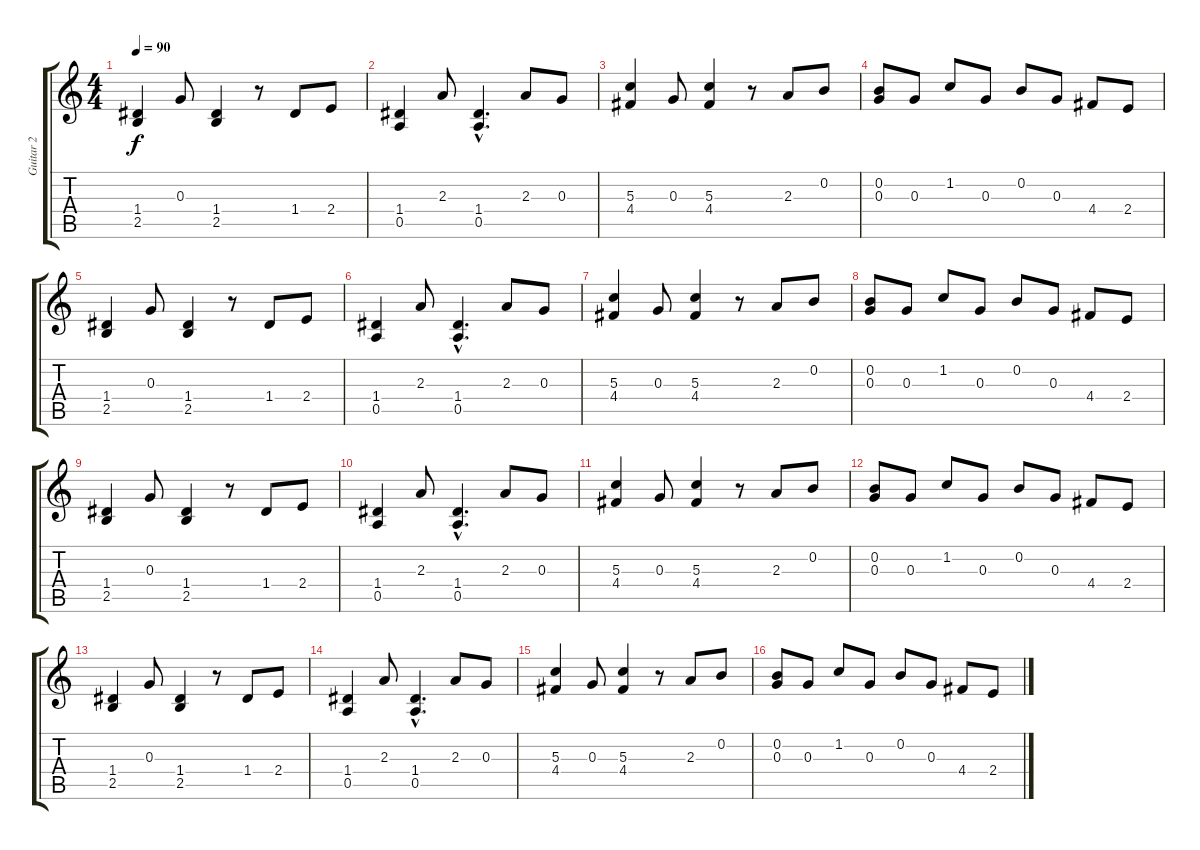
\track ("Guitar 2" "Guitar 2") {instrument distortionguitar}
\staff {score tabs}
\tuning (E4 B3 G3 D3 A2 E2) {hide}
\ts (4 4)
\tempo 90
\clef g2
\ks c
(1.4 2.5).4{dy f instrument distortionguitar} 0.3.8 (1.4 2.5).4 r.8 1.4.8 2.4.8 |
(1.4 0.5).4 2.3.8 (1.4{hac} 0.5{hac}).4{d} 2.3.8 0.3.8 |
(5.3 4.4).4 0.3.8 (5.3 4.4).4 r.8 2.3.8 0.2.8 |
(0.2 0.3).8 0.3.8 1.2.8 0.3.8 0.2.8 0.3.8 4.4.8 2.4.8 |
(1.4 2.5).4 0.3.8 (1.4 2.5).4 r.8 1.4.8 2.4.8 |
(1.4 0.5).4 2.3.8 (1.4{hac} 0.5{hac}).4{d} 2.3.8 0.3.8 |
(5.3 4.4).4 0.3.8 (5.3 4.4).4 r.8 2.3.8 0.2.8 |
(0.2 0.3).8 0.3.8 1.2.8 0.3.8 0.2.8 0.3.8 4.4.8 2.4.8 |
(1.4 2.5).4 0.3.8 (1.4 2.5).4 r.8 1.4.8 2.4.8 |
(1.4 0.5).4 2.3.8 (1.4{hac} 0.5{hac}).4{d} 2.3.8 0.3.8 |
(5.3 4.4).4 0.3.8 (5.3 4.4).4 r.8 2.3.8 0.2.8 |
(0.2 0.3).8 0.3.8 1.2.8 0.3.8 0.2.8 0.3.8 4.4.8 2.4.8 |
(1.4 2.5).4 0.3.8 (1.4 2.5).4 r.8 1.4.8 2.4.8 |
(1.4 0.5).4 2.3.8 (1.4{hac} 0.5{hac}).4{d} 2.3.8 0.3.8 |
(5.3 4.4).4 0.3.8 (5.3 4.4).4 r.8 2.3.8 0.2.8 |
(0.2 0.3).8 0.3.8 1.2.8 0.3.8 0.2.8 0.3.8 4.4.8 2.4.8
